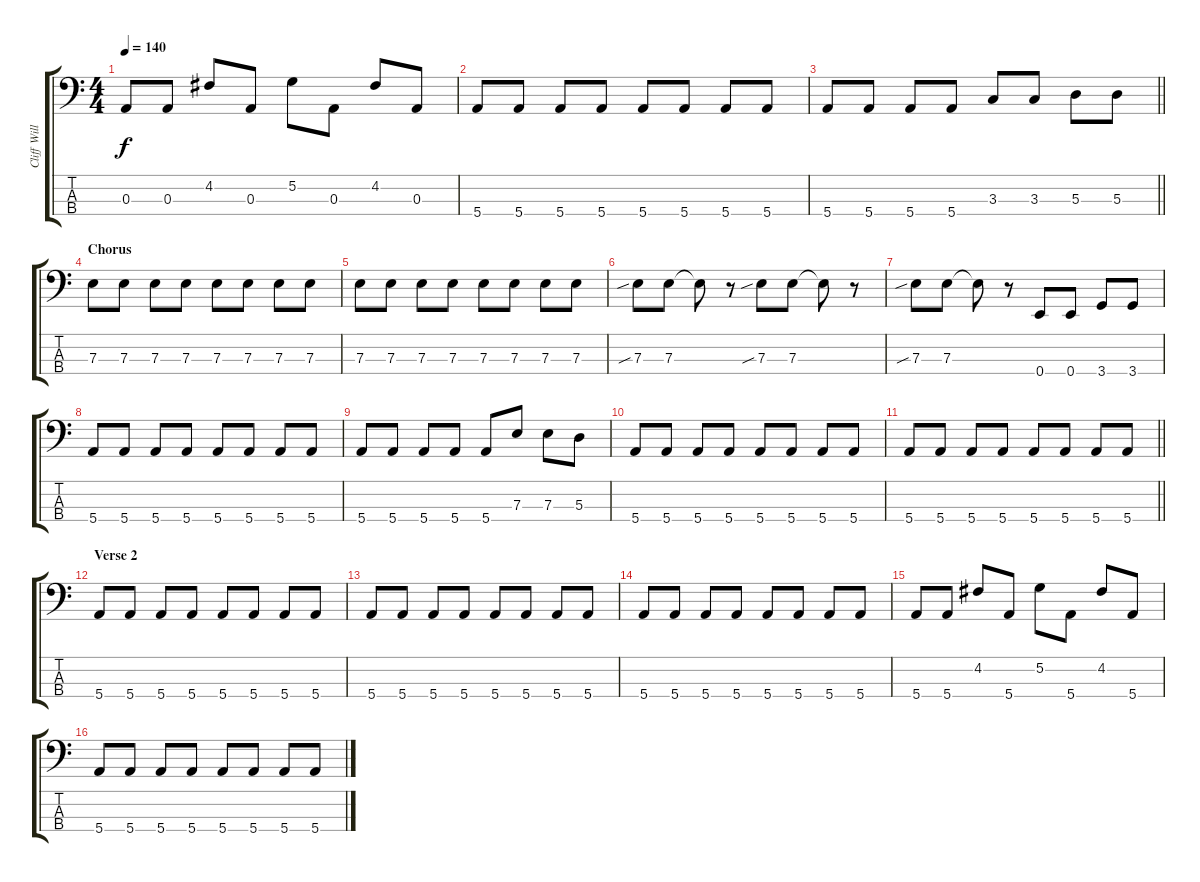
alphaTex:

\track ("Cliff Williams" "Cliff Will") {instrument electricbassfinger}
\staff {score tabs}
\tuning (G2 D2 A1 E1) {hide}
\ts (4 4)
\tempo 140
\clef f4
\ks c
0.3.8{dy f} 0.3.8 4.2.8 0.3.8 5.2.8 0.3.8 4.2.8 0.3.8 |
5.4.8 5.4.8 5.4.8 5.4.8 5.4.8 5.4.8 5.4.8 5.4.8 |
\barLineRight lightlight
5.4.8 5.4.8 5.4.8 5.4.8 3.3.8 3.3.8 5.3.8 5.3.8 |
\section ("" "Chorus")
7.3.8 7.3.8 7.3.8 7.3.8 7.3.8 7.3.8 7.3.8 7.3.8 |
7.3.8 7.3.8 7.3.8 7.3.8 7.3.8 7.3.8 7.3.8 7.3.8 |
7.3{sib}.8 7.3.8 7.3{t}.8 r.8 7.3{sib}.8 7.3.8 7.3{t}.8 r.8 |
7.3{sib}.8 7.3.8 7.3{t}.8 r.8 0.4.8 0.4.8 3.4.8 3.4.8 |
5.4.8 5.4.8 5.4.8 5.4.8 5.4.8 5.4.8 5.4.8 5.4.8 |
5.4.8 5.4.8 5.4.8 5.4.8 5.4.8 7.3.8 7.3.8 5.3.8 |
5.4.8 5.4.8 5.4.8 5.4.8 5.4.8 5.4.8 5.4.8 5.4.8 |
\barLineRight lightlight
5.4.8 5.4.8 5.4.8 5.4.8 5.4.8 5.4.8 5.4.8 5.4.8 |
\section ("" "Verse 2")
5.4.8 5.4.8 5.4.8 5.4.8 5.4.8 5.4.8 5.4.8 5.4.8 |
5.4.8 5.4.8 5.4.8 5.4.8 5.4.8 5.4.8 5.4.8 5.4.8 |
5.4.8 5.4.8 5.4.8 5.4.8 5.4.8 5.4.8 5.4.8 5.4.8 |
5.4.8 5.4.8 4.2.8 5.4.8 5.2.8 5.4.8 4.2.8 5.4.8 |
5.4.8 5.4.8 5.4.8 5.4.8 5.4.8 5.4.8 5.4.8 5.4.8
